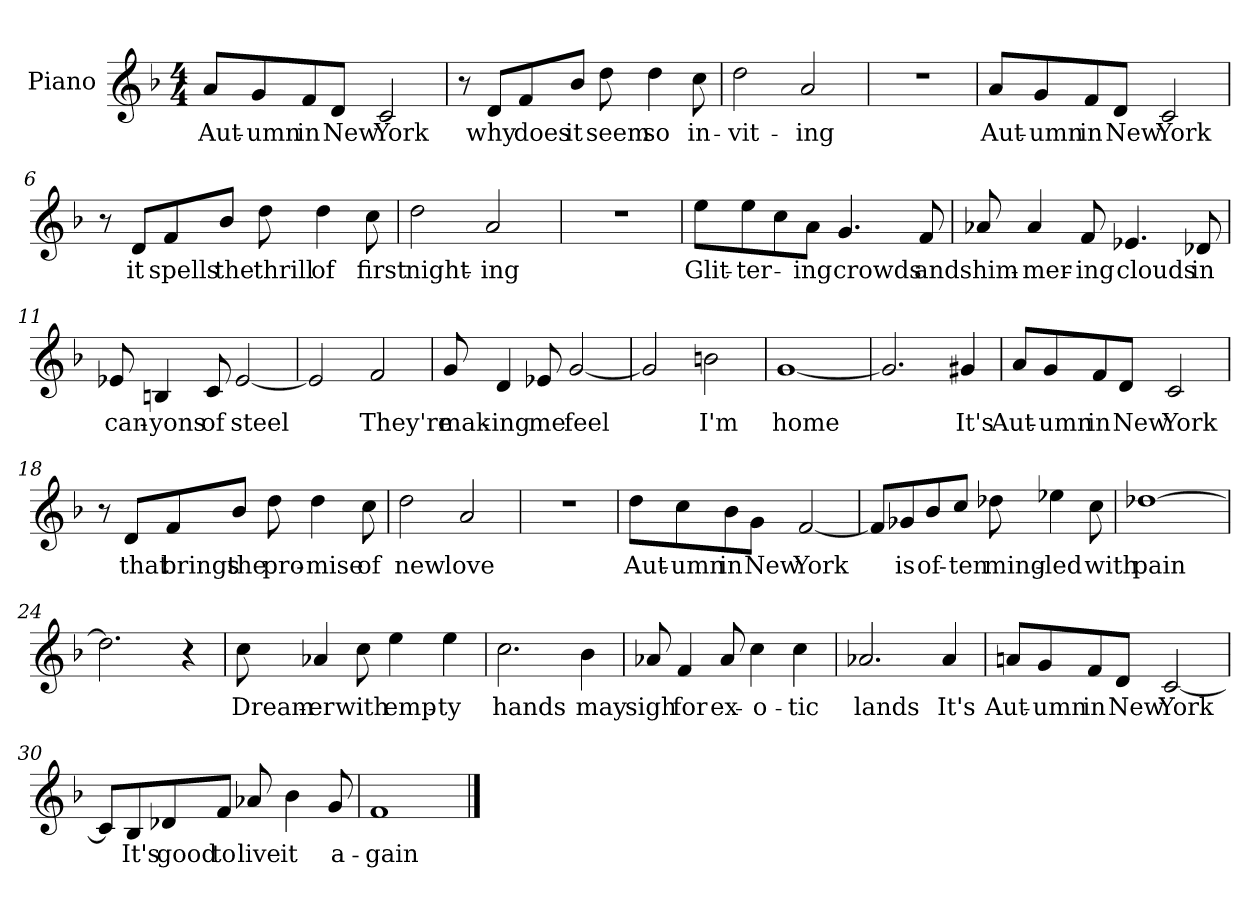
**kern	**text
*part1	*part1
*staff1	*staff1
*I"Piano	*
*I'Pno.	*
*clefG2	*
*k[b-]	*
*M4/4	*
=1	=1
!	!LO:LY:b
8a/L	Aut-
!	!LO:LY:b
8g/	-umn
!	!LO:LY:b
8f/	in
!	!LO:LY:b
8d/J	New
!	!LO:LY:b
2c/	York
=2	=2
8r	.
!	!LO:LY:b
8d/L	why
!	!LO:LY:b
8f/	does
!	!LO:LY:b
8b-/J	it
!	!LO:LY:b
8dd\	seem
!	!LO:LY:b
4dd\	so
!	!LO:LY:b
8cc\	in-
=3	=3
!	!LO:LY:b
2dd\	-vit-
!	!LO:LY:b
2a/	-ing
=4	=4
1r	.
!!LO:LB:g=z
=5	=5
!	!LO:LY:b
8a/L	Aut-
!	!LO:LY:b
8g/	-umn
!	!LO:LY:b
8f/	in
!	!LO:LY:b
8d/J	New
!	!LO:LY:b
2c/	York
=6	=6
8r	.
!	!LO:LY:b
8d/L	it
!	!LO:LY:b
8f/	spells
!	!LO:LY:b
8b-/J	the
!	!LO:LY:b
8dd\	thrill
!	!LO:LY:b
4dd\	of
!	!LO:LY:b
8cc\	first
=7	=7
!	!LO:LY:b
2dd\	night-
!	!LO:LY:b
2a/	-ing
=8	=8
1r	.
!!LO:LB:g=z
=9	=9
!	!LO:LY:b
8ee\L	Glit-
!	!LO:LY:b
8ee\	-ter-
8cc\	.
!	!LO:LY:b
8a\J	-ing
!	!LO:LY:b
4.g/	crowds
!	!LO:LY:b
8f/	and
=10	=10
!	!LO:LY:b
8a-X/	shim-
!	!LO:LY:b
4a-/	-mer-
!	!LO:LY:b
8f/	-ing
!	!LO:LY:b
4.e-X/	clouds
!	!LO:LY:b
8d-X/	in
=11	=11
!	!LO:LY:b
8e-X/	can-
!	!LO:LY:b
4Bn/	-yons
!	!LO:LY:b
8c/	of
!	!LO:LY:b
[2e-/	steel
=12	=12
2e-/]	.
!	!LO:LY:b
2f/	They're
!!LO:LB:g=z
=13	=13
!	!LO:LY:b
8g/	mak-
!	!LO:LY:b
4d/	-ing
!	!LO:LY:b
8e-X/	me
!	!LO:LY:b
[2g/	feel
=14	=14
2g/]	.
!	!LO:LY:b
2bn\	I'm
=15	=15
!	!LO:LY:b
[1g	home
=16	=16
2.g/]	.
!	!LO:LY:b
4g#X/	It's
!!LO:LB:g=z
=17	=17
!	!LO:LY:b
8a/L	Aut-
!	!LO:LY:b
8g/	-umn
!	!LO:LY:b
8f/	in
!	!LO:LY:b
8d/J	New
!	!LO:LY:b
2c/	York
=18	=18
8r	.
!	!LO:LY:b
8d/L	that
!	!LO:LY:b
8f/	brings
!	!LO:LY:b
8b-/J	the
!	!LO:LY:b
8dd\	pro-
!	!LO:LY:b
4dd\	-mise
!	!LO:LY:b
8cc\	of
=19	=19
!	!LO:LY:b
2dd\	new
!	!LO:LY:b
2a/	love
=20	=20
1r	.
!!LO:LB:g=z
=21	=21
!	!LO:LY:b
8dd\L	Aut-
!	!LO:LY:b
8cc\	-umn
!	!LO:LY:b
8b-\	in
!	!LO:LY:b
8g\J	New
!	!LO:LY:b
[2f/	York
=22	=22
8f/L]	.
!	!LO:LY:b
8g-X/	is
!	!LO:LY:b
8b-/	of-
!	!LO:LY:b
8cc/J	-ten
!	!LO:LY:b
8dd-X\	ming-
!	!LO:LY:b
4ee-X\	-led
!	!LO:LY:b
8cc\	with
=23	=23
!	!LO:LY:b
[1dd-X	pain
=24	=24
2.dd-\]	.
4r	.
=25	=25
!	!LO:LY:b
8cc\	Dream-
!	!LO:LY:b
4a-X/	-er
!	!LO:LY:b
8cc\	with
!	!LO:LY:b
4ee\	emp-
!	!LO:LY:b
4ee\	-ty
!!LO:LB:g=z
=26	=26
!	!LO:LY:b
2.cc\	hands
!	!LO:LY:b
4b-\	may
=27	=27
!	!LO:LY:b
8a-X/	sigh
!	!LO:LY:b
4f/	for
!	!LO:LY:b
8a-/	ex-
!	!LO:LY:b
4cc\	-o-
!	!LO:LY:b
4cc\	-tic
=28	=28
!	!LO:LY:b
2.a-X/	lands
!	!LO:LY:b
4a-/	It's
=29	=29
!	!LO:LY:b
8an/L	Aut-
!	!LO:LY:b
8g/	-umn
!	!LO:LY:b
8f/	in
!	!LO:LY:b
8d/J	New
!	!LO:LY:b
[2c/	York
=30	=30
8c/L]	.
!	!LO:LY:b
8B-/	It's
!	!LO:LY:b
8d-X/	good
!	!LO:LY:b
8f/J	to
!	!LO:LY:b
8a-X/	live
!	!LO:LY:b
4b-\	it
!	!LO:LY:b
8g/	a-
=31	=31
!	!LO:LY:b
1f	-gain
==	==
*-	*-
